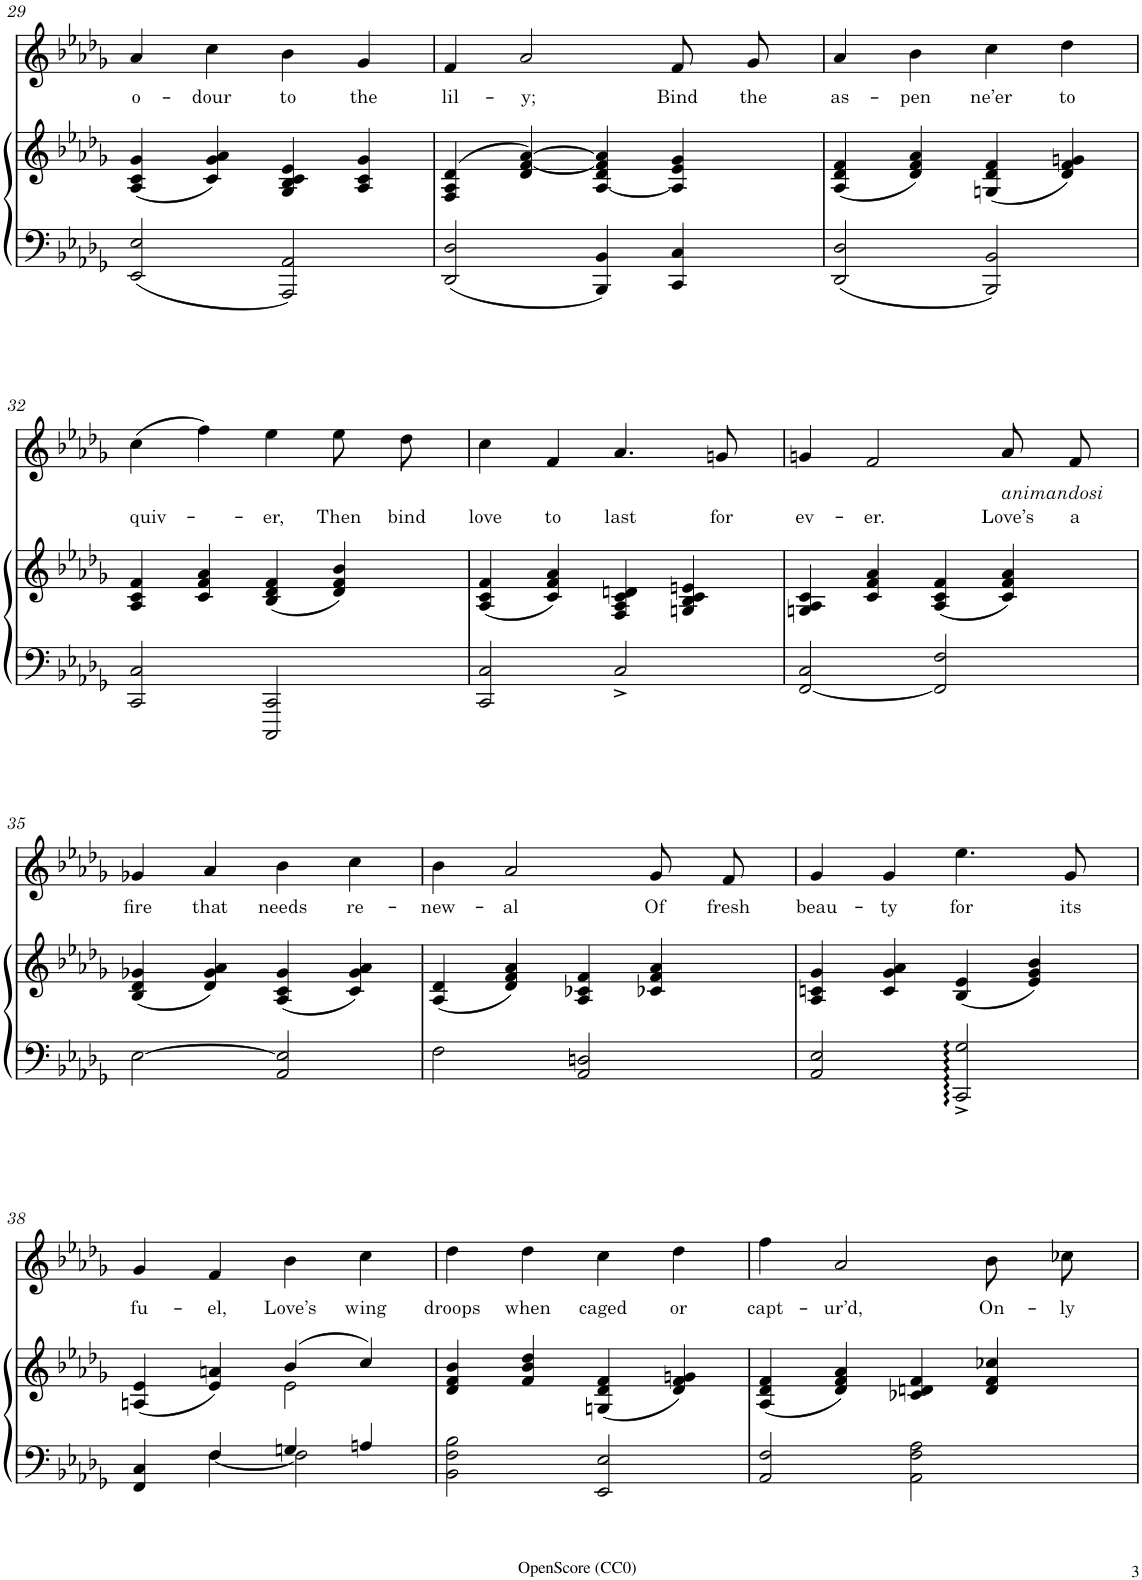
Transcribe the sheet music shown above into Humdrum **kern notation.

**kern	**kern	**kern	**text
*part2	*part2	*part1	*part1
*staff3	*staff2	*staff1	*staff1
*I"Piano	*	*I"Voice	*
*I'Pno	*	*	*
!!LO:PB:g=z
*clefF4	*clefG2	*clefG2	*
*k[b-e-a-d-g-]	*k[b-e-a-d-g-]	*k[b-e-a-d-g-]	*
*M4/4	*M4/4	*M4/4	*
*met(c)	*met(c)	*met(c)	*
=29	=29	=29	=29
!	!	!	!LO:LY:b
2EE-/ 2E-/	(4A-/ 4c/ 4g-/	4a-/	o-
!	!	!	!LO:LY:b
.	4c/ 4g-/ 4a-/)	4cc\	-dour
!	!	!	!LO:LY:b
2AAA-/ 2AA-/	4G-/ 4B-/ 4c/ 4e-/	4b-\	to
!	!	!	!LO:LY:b
.	4A-/ 4c/ 4g-/	4g-/	the
=30	=30	=30	=30
!	!	!	!LO:LY:b
2DD-/ 2D-/	(>4F/ 4A-/ 4d-/	4f/	lil-
!	!	!	!LO:LY:b
.	4d-/ [4f/ [4a-/)	2a-/	-y;
4BBB-/ 4BB-/	[4A-/ 4d-/ 4f/] 4a-/]	.	.
!	!	!	!LO:LY:b
4CC/ 4C/	4A-/] 4e-/ 4g-/	8f/L	Bind
!	!	!	!LO:LY:b
.	.	8g-/J	the
=31	=31	=31	=31
!	!	!	!LO:LY:b
2DD-/ 2D-/	(4A-/ 4d-/ 4f/	4a-/	as-
!	!	!	!LO:LY:b
.	4d-/ 4f/ 4a-/)	4b-\	-pen
!	!	!	!LO:LY:b
2BBB-/ 2BB-/	(4Gn/ 4d-/ 4f/	4cc\	ne’er
!	!	!	!LO:LY:b
.	4d-/ 4f/ 4gn/)	4dd-\	to
!!LO:LB:g=z
=32	=32	=32	=32
!	!	!	!LO:LY:b
2CC/ 2C/	4A-/ 4c/ 4f/	(4cc\	quiv-
.	4c/ 4f/ 4a-/	4ff\)	.
!	!	!	!LO:LY:b
2CCC/ 2CC/	(4B-/ 4d-/ 4f/	4ee-\	-er,
!	!	!	!LO:LY:b
.	4d-/ 4f/ 4b-/)	8ee-\L	Then
!	!	!	!LO:LY:b
.	.	8dd-\J	bind
=33	=33	=33	=33
!	!	!	!LO:LY:b
2CC/ 2C/	(4A-/ 4c/ 4f/	4cc\	love
!	!	!	!LO:LY:b
.	4c/ 4f/ 4a-/)	4f/	to
!	!	!	!LO:LY:b
2C^/	4F/ 4A-/ 4c/ 4dn/	4.a-/	last
.	4Gn/ 4B-/ 4c/ 4en/	.	.
!	!	!	!LO:LY:b
.	.	8gn/	for
=34	=34	=34	=34
!	!	!	!LO:LY:b
[2FF/ 2C/	4Gn/ 4A-/ 4c/	4gn/	ev-
!	!	!	!LO:LY:b
.	4c/ 4f/ 4a-/	2f/	-er.
2FF/] 2F/	(4A-/ 4c/ 4f/	.	.
!	!	!LO:TX:b:i:t=animandosi	!
!	!	!	!LO:LY:b
.	4c/ 4f/ 4a-/)	8a-/L	Love’s
!	!	!	!LO:LY:b
.	.	8f/J	a
!!LO:LB:g=z
=35	=35	=35	=35
!	!	!	!LO:LY:b
[2E-\	(4B-/ 4d-/ 4g-X/	4g-X/	fire
!	!	!	!LO:LY:b
.	4d-/ 4g-/ 4a-/)	4a-/	that
!	!	!	!LO:LY:b
2AA-/ 2E-/]	(4A-/ 4c/ 4g-/	4b-\	needs
!	!	!	!LO:LY:b
.	4c/ 4g-/ 4a-/)	4cc\	re-
=36	=36	=36	=36
!	!	!	!LO:LY:b
2F\	(4A-/ 4d-/	4b-\	-new-
!	!	!	!LO:LY:b
.	4d-/ 4f/ 4a-/)	2a-/	-al
2AA-/ 2Dn/	4A-/ 4c-X/ 4f/	.	.
!	!	!	!LO:LY:b
.	4c-X/ 4f/ 4a-/	8g-/L	Of
!	!	!	!LO:LY:b
.	.	8f/J	fresh
=37	=37	=37	=37
!	!	!	!LO:LY:b
2AA-/ 2E-/	4A-/ 4cn/ 4g-/	4g-/	beau-
!	!	!	!LO:LY:b
.	4c/ 4g-/ 4a-/	4g-/	-ty
!	!	!	!LO:LY:b
2CC/^ 2G-/^	(4B-/ 4e-/	4.ee-\	for
.	4e-/ 4g-/ 4b-/)	.	.
!	!	!	!LO:LY:b
.	.	8g-/	its
!!LO:LB:g=z
=38	=38	=38	=38
*^	*^	*	*
!	!	!	!	!	!LO:LY:b
4FF/ 4C/	4ryy	(4An/ 4e-/	2ryy	4g-/	fu-
!	!	!	!	!	!LO:LY:b
4F/	[4F\	4e-/ 4an/)	.	4f/	-el,
!	!	!	!	!	!LO:LY:b
4Gn/	2F\]	(4b-/	2e-\	4b-\	Love’s
!	!	!	!	!	!LO:LY:b
4An/	.	4cc/)	.	4cc\	wing
*v	*v	*	*	*	*
*	*v	*v	*	*
=39	=39	=39	=39
!	!	!	!LO:LY:b
2BB-\ 2F\ 2B-\	4d-/ 4f/ 4b-/	4dd-\	droops
!	!	!	!LO:LY:b
.	4f/ 4b-/ 4dd-/	4dd-\	when
!	!	!	!LO:LY:b
2EE-/ 2E-/	(4Gn/ 4d-/ 4f/	4cc\	caged
!	!	!	!LO:LY:b
.	4d-/ 4f/ 4gn/)	4dd-\	or
=40	=40	=40	=40
!	!	!	!LO:LY:b
2AA-/ 2F/	(4A-/ 4d-/ 4f/	4ff\	capt-
!	!	!	!LO:LY:b
.	4d-/ 4f/ 4a-/)	2a-/	-ur’d,
2AA-\ 2F\ 2A-\	4c-X/ 4dn/ 4f/	.	.
!	!	!	!LO:LY:b
.	4d/ 4f/ 4cc-X/	8b-\L	On-
!	!	!	!LO:LY:b
.	.	8cc-X\J	-ly
=	=	=	=
*-	*-	*-	*-
